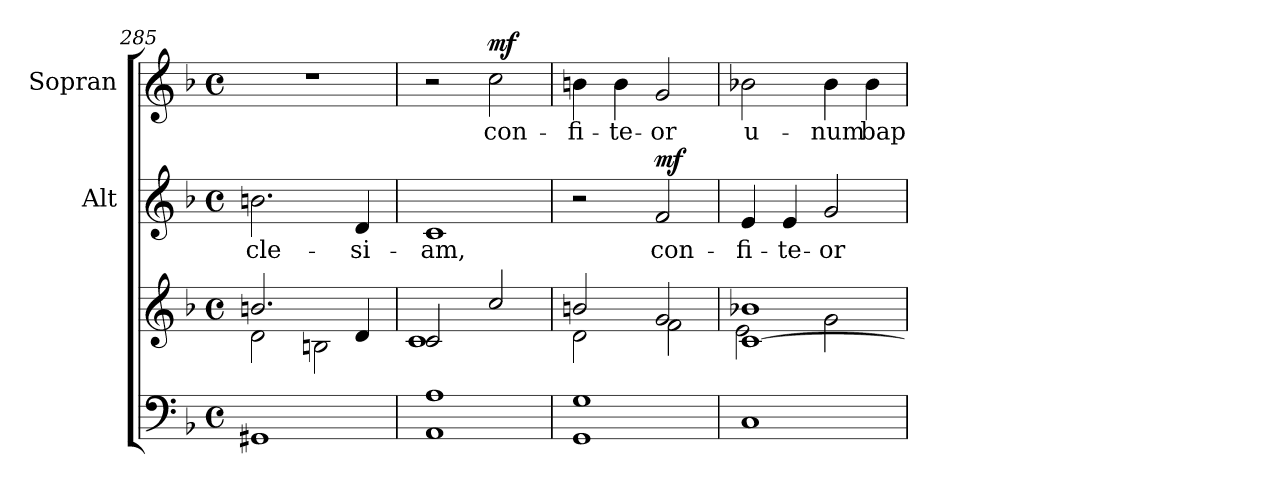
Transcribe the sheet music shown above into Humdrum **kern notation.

**kern	**kern	**kern	**text	**dynam	**kern	**text	**dynam
*part3	*part3	*part2	*part2	*part2	*part1	*part1	*part1
*staff4	*staff3	*staff2	*staff2	*staff2	*staff1	*staff1	*staff1
*	*	*I"Alt	*	*	*I"Sopran	*	*
*	*	*I'A.	*	*	*I'S.	*	*
*clefF4	*clefG2	*clefG2	*	*	*clefG2	*	*
*k[b-]	*k[b-]	*k[b-]	*	*	*k[b-]	*	*
*F:	*F:	*F:	*	*	*F:	*	*
*M4/4	*M4/4	*M4/4	*	*	*M4/4	*	*
*met(c)	*met(c)	*met(c)	*	*	*met(c)	*	*
=285	=285	=285	=285	=285	=285	=285	=285
*	*^	*	*	*	*	*	*
!	!	!	!	!LO:LY:b	!	!	!	!
1GG#X	2.bn/	2d\	2.bn\	-cle-	.	1r	.	.
.	.	2Bn\	.	.	.	.	.	.
!	!	!	!	!LO:LY:b	!	!	!	!
.	4d/	.	4d/	-si-	.	.	.	.
=286	=286	=286	=286	=286	=286	=286	=286	=286
!	!	!	!	!LO:LY:b	!	!	!	!
1AA 1A	2c/	1c	1c	-am,	.	2r	.	.
!	!	!	!	!	!	!	!LO:LY:b	!LO:DY:a
.	2cc/	.	.	.	.	2cc\	con-	mf
=287	=287	=287	=287	=287	=287	=287	=287	=287
!	!	!	!	!	!	!	!LO:LY:b	!
1GG 1G	2bn/	2d\	2r	.	.	4bn\	-fi-	.
!	!	!	!	!	!	!	!LO:LY:b	!
.	.	.	.	.	.	4b\	-te-	.
!	!	!	!	!LO:LY:b	!LO:DY:a	!	!LO:LY:b	!
.	2g/	2f\	2f/	con-	mf	2g/	-or	.
=288	=288	=288	=288	=288	=288	=288	=288	=288
!	!	!	!	!LO:LY:b	!	!	!LO:LY:b	!
1C	[<1c 1b-X	2e\	4e/	-fi-	.	2b-X\	u-	.
!	!	!	!	!LO:LY:b	!	!	!	!
.	.	.	4e/	-te-	.	.	.	.
!	!	!	!	!LO:LY:b	!	!	!LO:LY:b	!
.	.	2g\	2g/	-or	.	4b-\	-num	.
!	!	!	!	!	!	!	!LO:LY:b	!
.	.	.	.	.	.	4b-\	bap-	.
*	*v	*v	*	*	*	*	*	*
=	=	=	=	=	=	=	=
*-	*-	*-	*-	*-	*-	*-	*-
